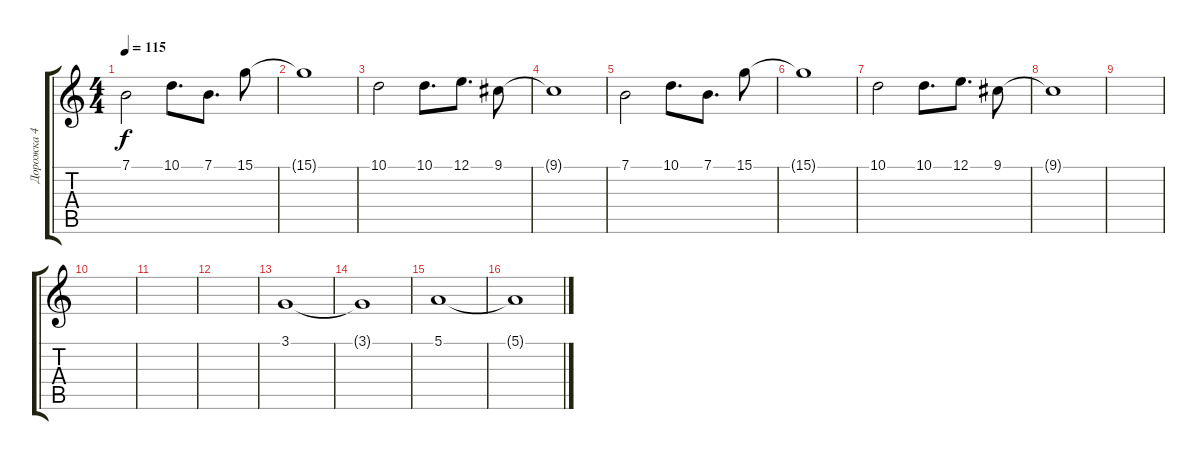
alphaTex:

\track ("Дорожка 4" "Дорожка 4") {instrument violin}
\staff {score tabs}
\tuning (E4 B3 G3 D3 A2 E2) {hide}
\ts (4 4)
\tempo 115
\clef g2
\ks c
7.1.2{dy f volume 6} 10.1.8{d} 7.1.8{d} 15.1.8 |
15.1{t}.1 |
10.1.2 10.1.8{d} 12.1.8{d} 9.1.8 |
9.1{t}.1 |
7.1.2 10.1.8{d} 7.1.8{d} 15.1.8 |
15.1{t}.1 |
10.1.2 10.1.8{d} 12.1.8{d} 9.1.8 |
9.1{t}.1 |
|
|
|
|
3.1.1 |
3.1{t}.1 |
5.1.1 |
5.1{t}.1
